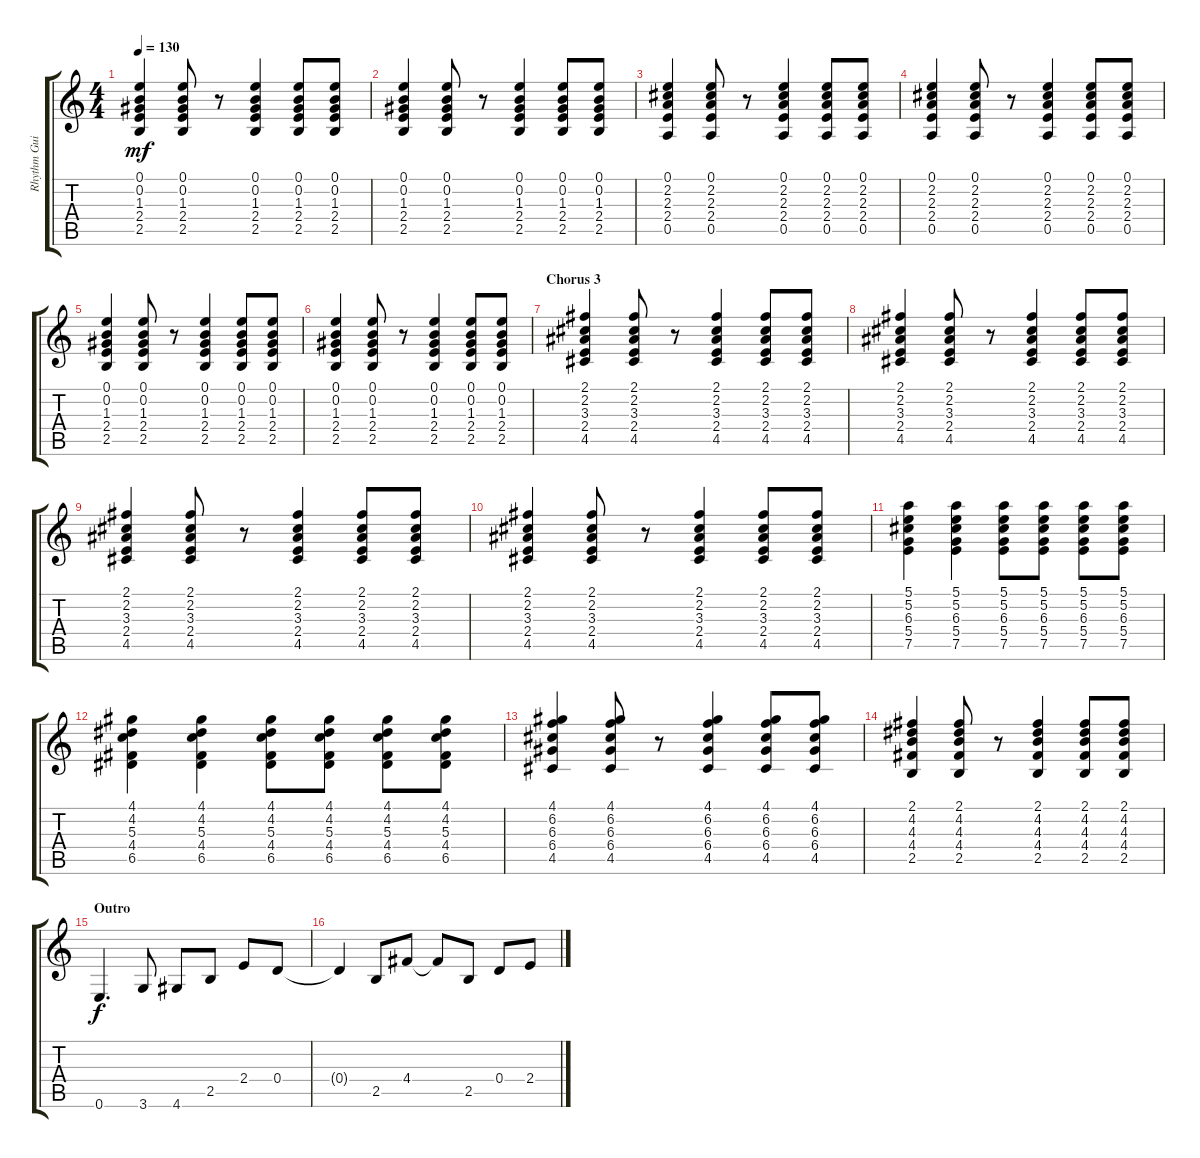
\track ("Rhythm Guitar" "Rhythm Gui") {instrument electricguitarclean}
\staff {score tabs}
\tuning (E4 B3 G3 D3 A2 E2) {hide}
\ts (4 4)
\tempo 130
\clef g2
\ks c
(0.1 0.2 1.3 2.4 2.5).4{dy mf} (0.1 0.2 1.3 2.4 2.5).8 r.8 (0.1 0.2 1.3 2.4 2.5).4 (0.1 0.2 1.3 2.4 2.5).8 (0.1 0.2 1.3 2.4 2.5).8 |
(0.1 0.2 1.3 2.4 2.5).4 (0.1 0.2 1.3 2.4 2.5).8 r.8 (0.1 0.2 1.3 2.4 2.5).4 (0.1 0.2 1.3 2.4 2.5).8 (0.1 0.2 1.3 2.4 2.5).8 |
(0.1 2.2 2.3 2.4 0.5).4 (0.1 2.2 2.3 2.4 0.5).8 r.8 (0.1 2.2 2.3 2.4 0.5).4 (0.1 2.2 2.3 2.4 0.5).8 (0.1 2.2 2.3 2.4 0.5).8 |
(0.1 2.2 2.3 2.4 0.5).4 (0.1 2.2 2.3 2.4 0.5).8 r.8 (0.1 2.2 2.3 2.4 0.5).4 (0.1 2.2 2.3 2.4 0.5).8 (0.1 2.2 2.3 2.4 0.5).8 |
(0.1 0.2 1.3 2.4 2.5).4 (0.1 0.2 1.3 2.4 2.5).8 r.8 (0.1 0.2 1.3 2.4 2.5).4 (0.1 0.2 1.3 2.4 2.5).8 (0.1 0.2 1.3 2.4 2.5).8 |
(0.1 0.2 1.3 2.4 2.5).4 (0.1 0.2 1.3 2.4 2.5).8 r.8 (0.1 0.2 1.3 2.4 2.5).4 (0.1 0.2 1.3 2.4 2.5).8 (0.1 0.2 1.3 2.4 2.5).8 |
\section ("" "Chorus 3")
(2.1 2.2 3.3 2.4 4.5).4 (2.1 2.2 3.3 2.4 4.5).8 r.8 (2.1 2.2 3.3 2.4 4.5).4 (2.1 2.2 3.3 2.4 4.5).8 (2.1 2.2 3.3 2.4 4.5).8 |
(2.1 2.2 3.3 2.4 4.5).4 (2.1 2.2 3.3 2.4 4.5).8 r.8 (2.1 2.2 3.3 2.4 4.5).4 (2.1 2.2 3.3 2.4 4.5).8 (2.1 2.2 3.3 2.4 4.5).8 |
(2.1 2.2 3.3 2.4 4.5).4 (2.1 2.2 3.3 2.4 4.5).8 r.8 (2.1 2.2 3.3 2.4 4.5).4 (2.1 2.2 3.3 2.4 4.5).8 (2.1 2.2 3.3 2.4 4.5).8 |
(2.1 2.2 3.3 2.4 4.5).4 (2.1 2.2 3.3 2.4 4.5).8 r.8 (2.1 2.2 3.3 2.4 4.5).4 (2.1 2.2 3.3 2.4 4.5).8 (2.1 2.2 3.3 2.4 4.5).8 |
(5.1 5.2 6.3 5.4 7.5).4 (5.1 5.2 6.3 5.4 7.5).4 (5.1 5.2 6.3 5.4 7.5).8 (5.1 5.2 6.3 5.4 7.5).8 (5.1 5.2 6.3 5.4 7.5).8 (5.1 5.2 6.3 5.4 7.5).8 |
(4.1 4.2 5.3 4.4 6.5).4 (4.1 4.2 5.3 4.4 6.5).4 (4.1 4.2 5.3 4.4 6.5).8 (4.1 4.2 5.3 4.4 6.5).8 (4.1 4.2 5.3 4.4 6.5).8 (4.1 4.2 5.3 4.4 6.5).8 |
(4.1 6.2 6.3 6.4 4.5).4 (4.1 6.2 6.3 6.4 4.5).8 r.8 (4.1 6.2 6.3 6.4 4.5).4 (4.1 6.2 6.3 6.4 4.5).8 (4.1 6.2 6.3 6.4 4.5).8 |
(2.1 4.2 4.3 4.4 2.5).4 (2.1 4.2 4.3 4.4 2.5).8 r.8 (2.1 4.2 4.3 4.4 2.5).4 (2.1 4.2 4.3 4.4 2.5).8 (2.1 4.2 4.3 4.4 2.5).8 |
\section ("" "Outro")
0.6.4{d dy f} 3.6.8 4.6.8 2.5.8 2.4.8 0.4.8 |
0.4{t}.4 2.5.8 4.4.8 4.4{t}.8 2.5.8 0.4.8 2.4.8
